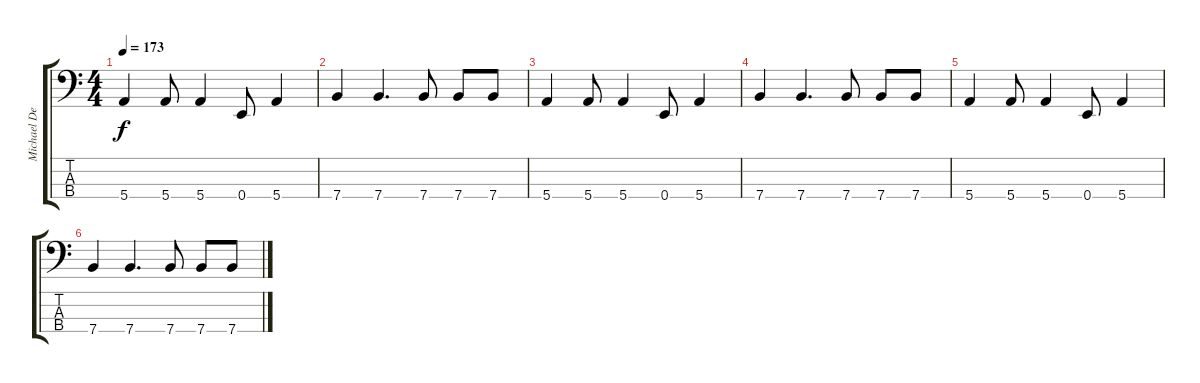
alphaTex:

\track ("Michael Dempsey" "Michael De") {instrument electricbasspick}
\staff {score tabs}
\tuning (G2 D2 A1 E1) {hide}
\ts (4 4)
\tempo 173
\clef f4
\ks c
5.4.4{dy f} 5.4.8 5.4.4 0.4.8 5.4.4 |
7.4.4 7.4.4{d} 7.4.8 7.4.8 7.4.8 |
5.4.4 5.4.8 5.4.4 0.4.8 5.4.4 |
7.4.4 7.4.4{d} 7.4.8 7.4.8 7.4.8 |
5.4.4 5.4.8 5.4.4 0.4.8 5.4.4 |
7.4.4 7.4.4{d} 7.4.8 7.4.8 7.4.8
